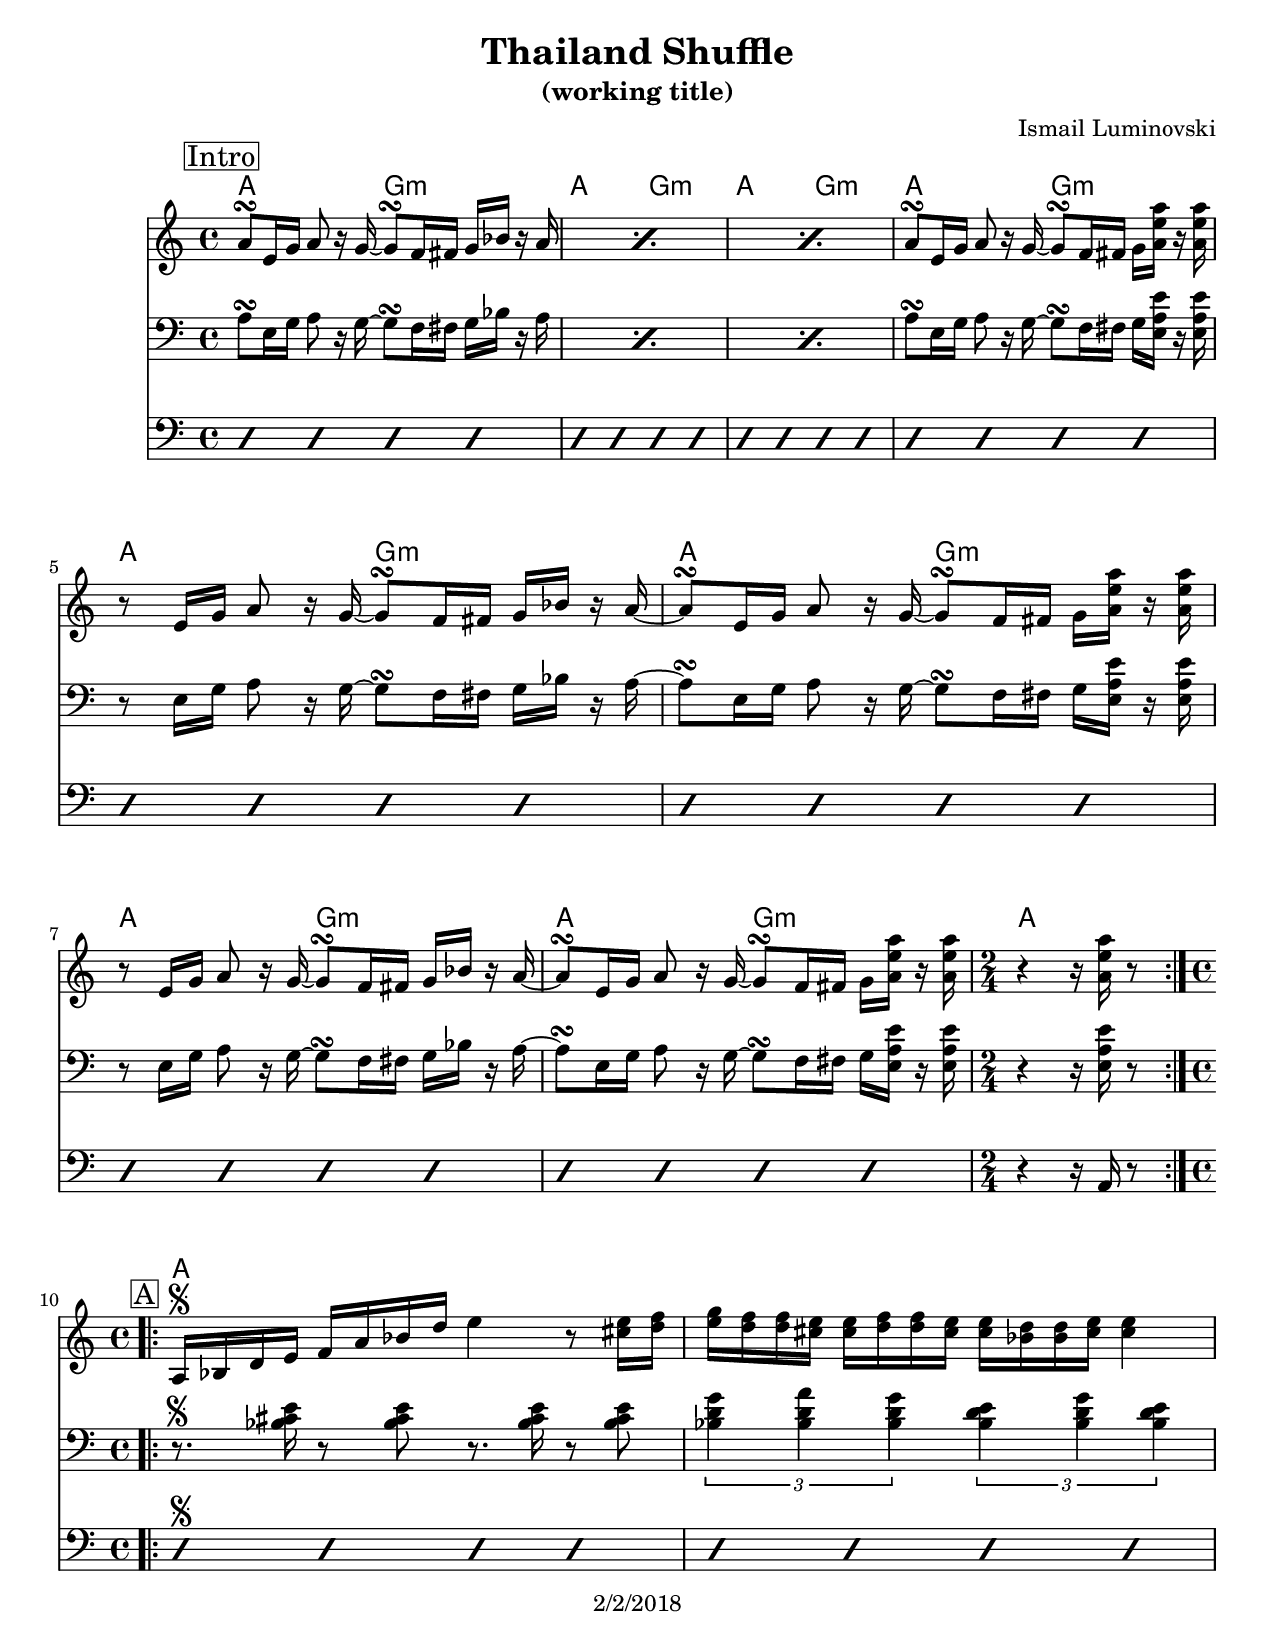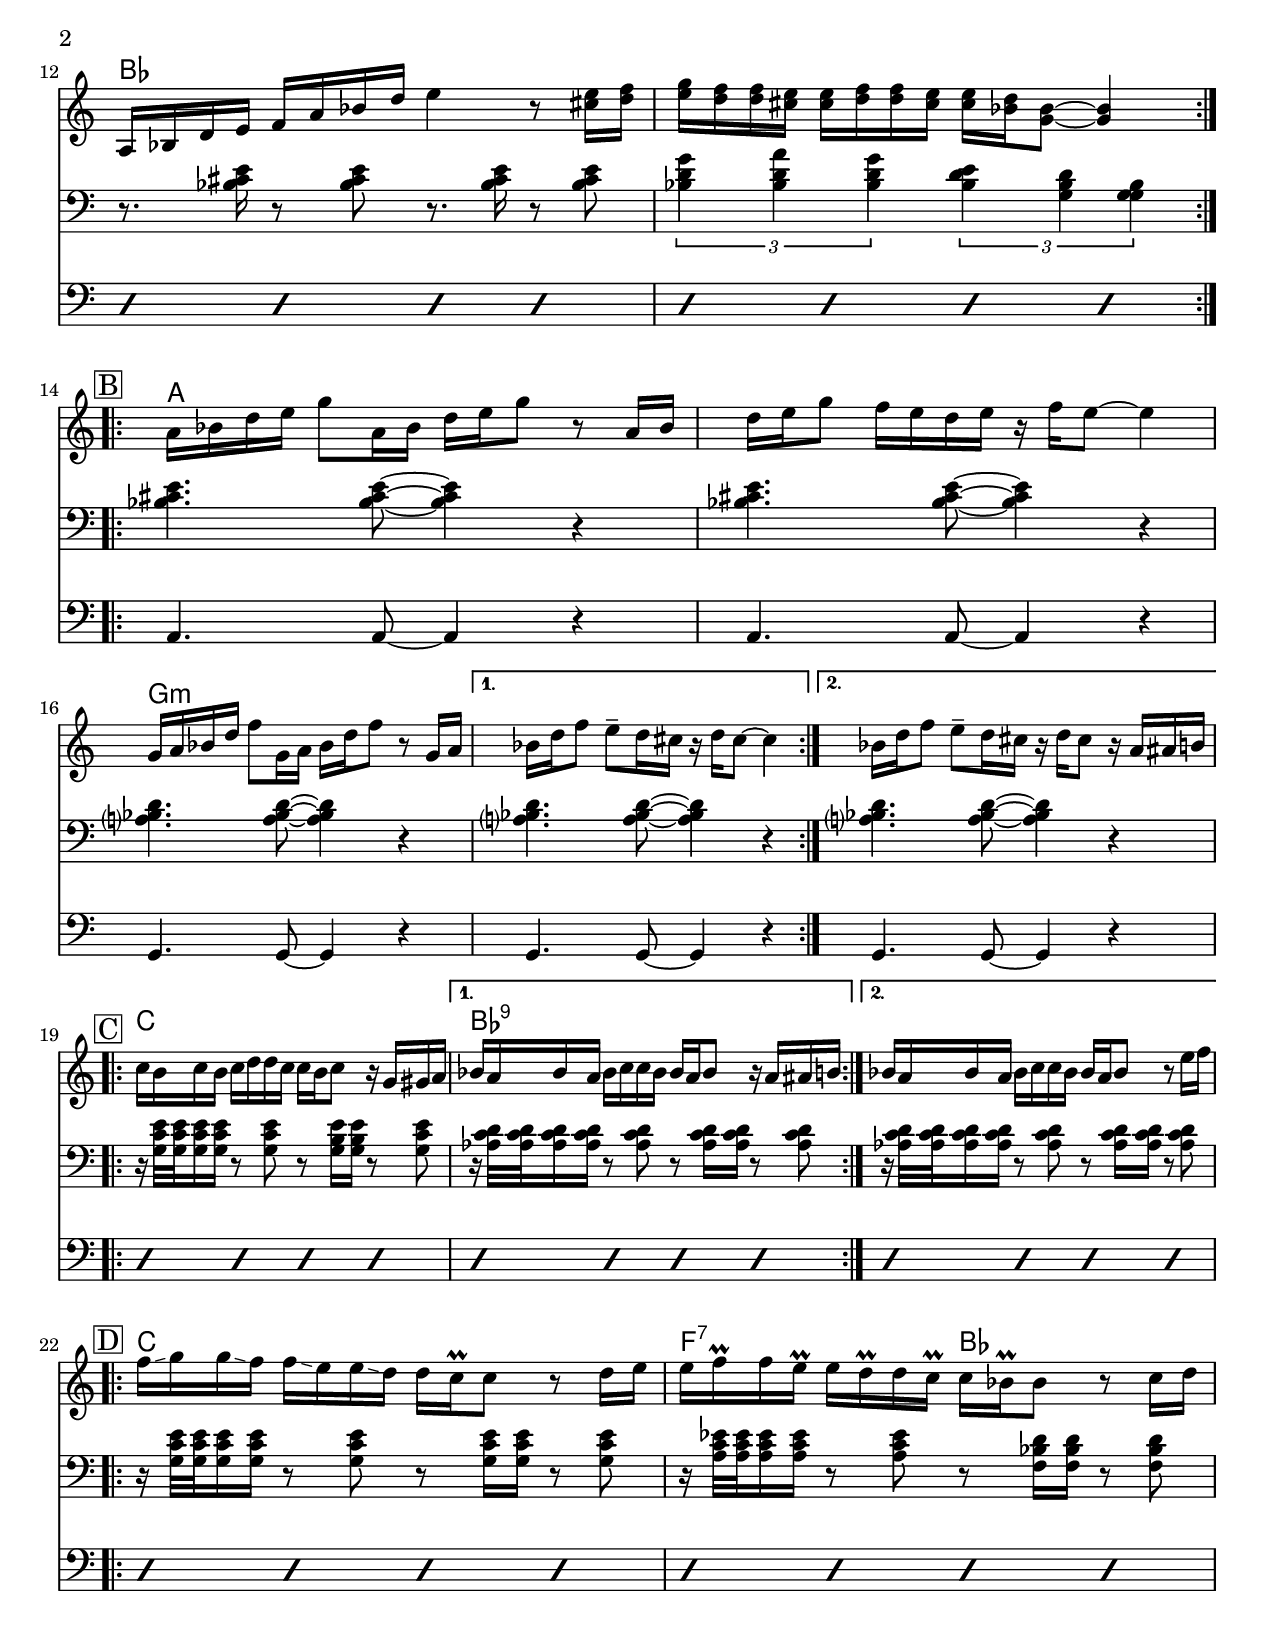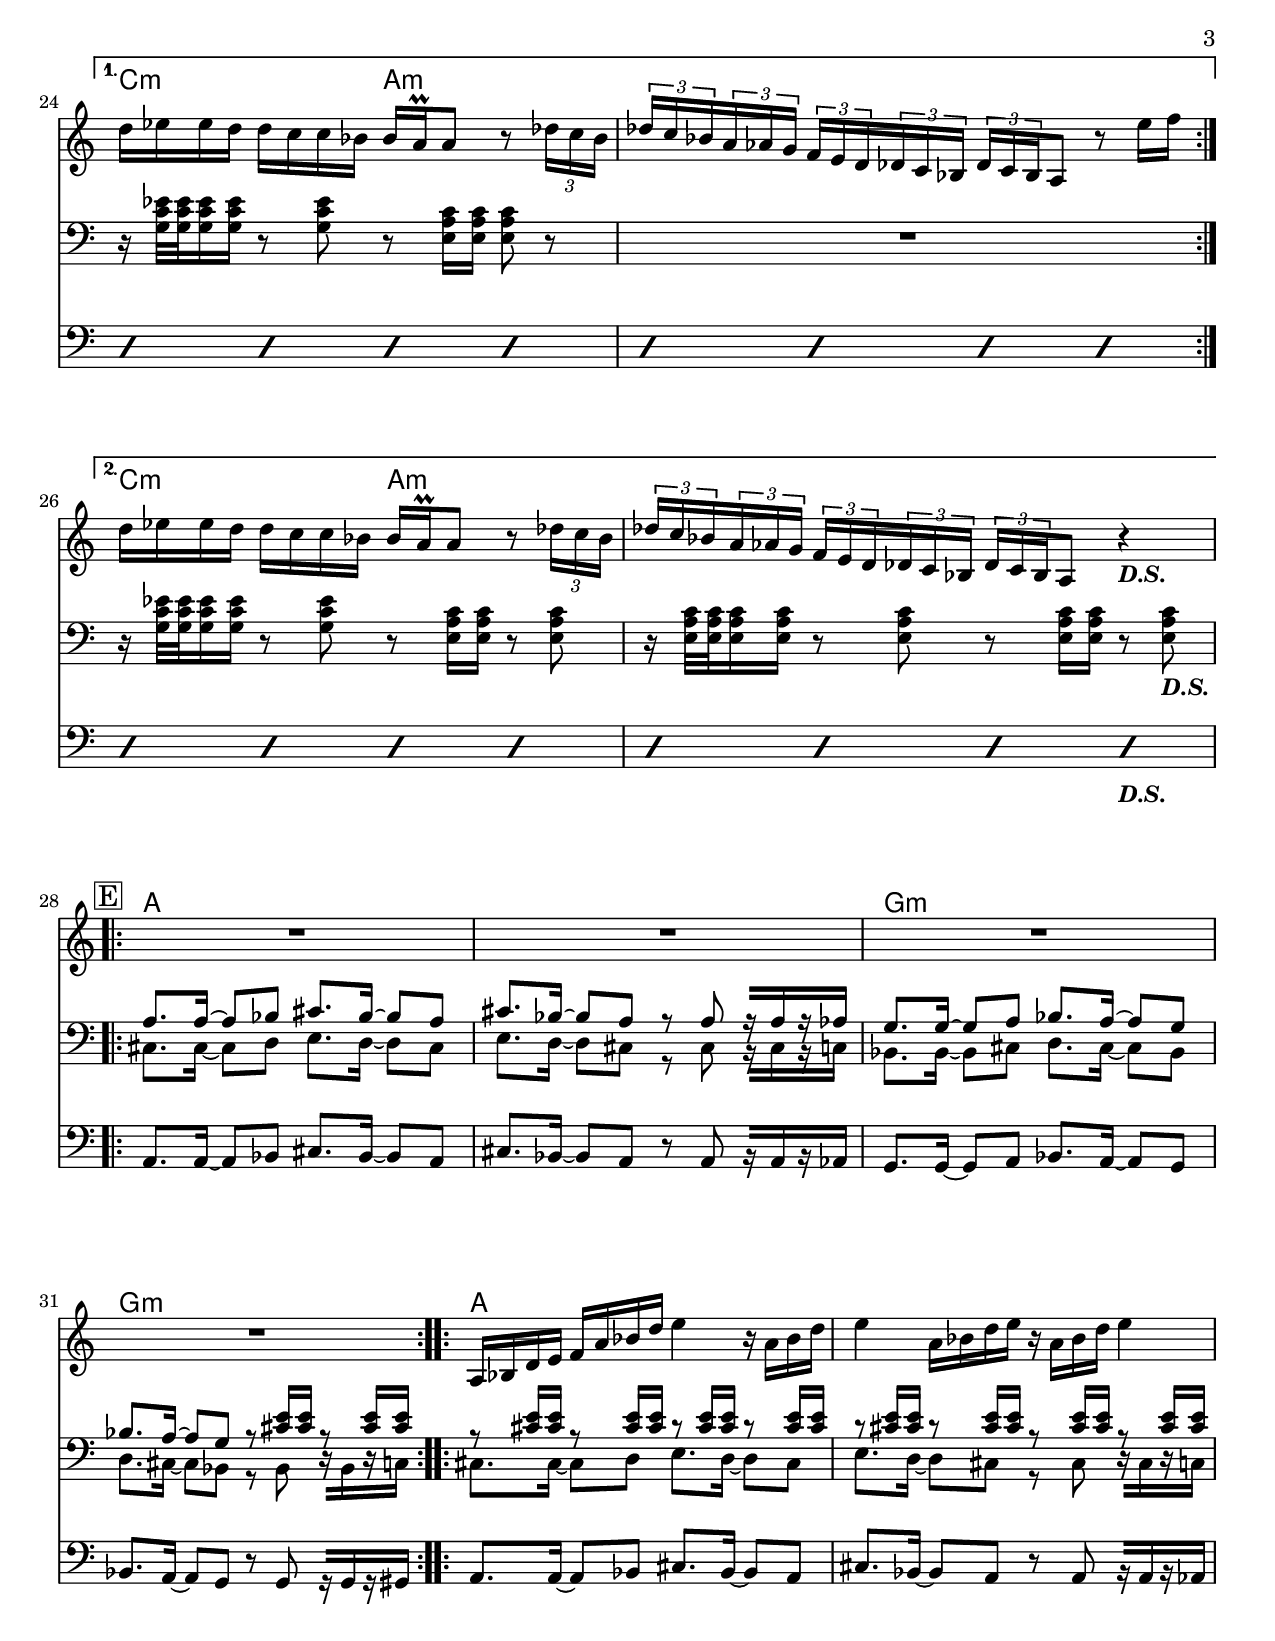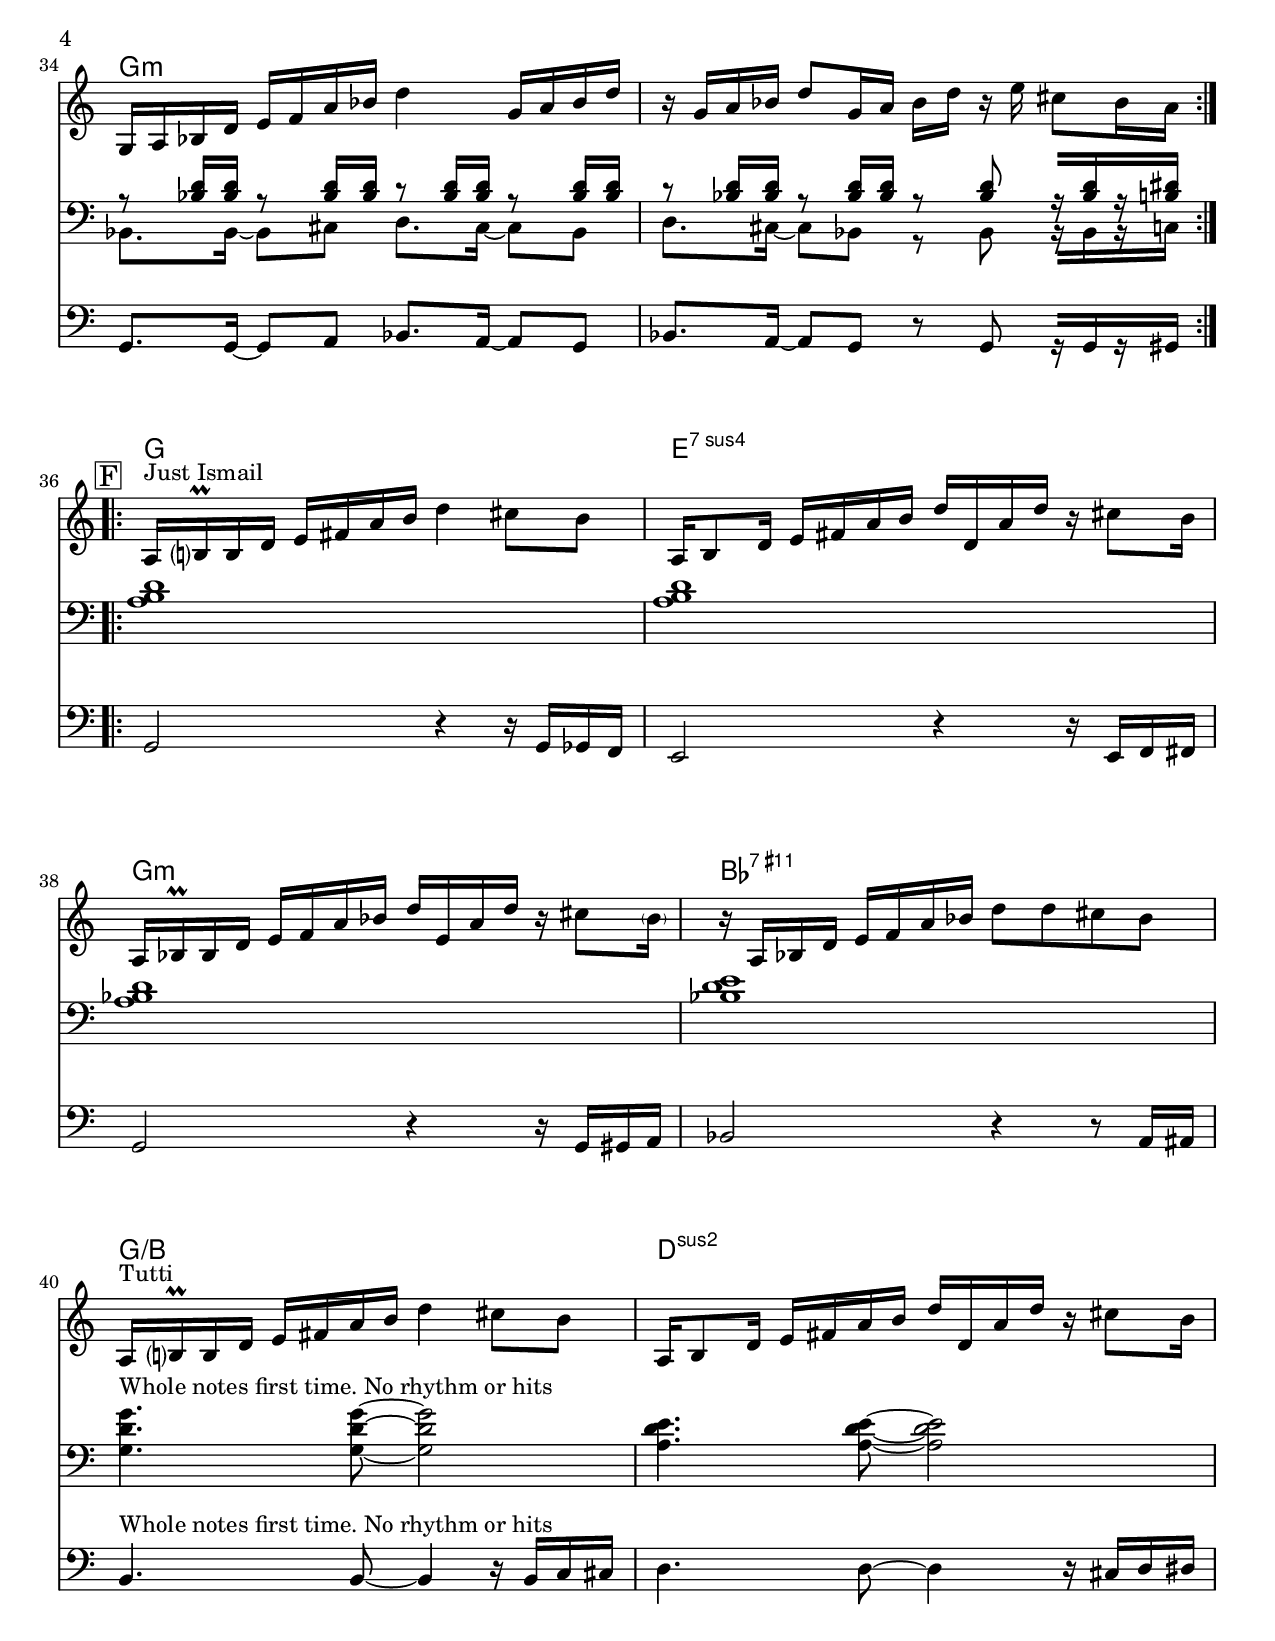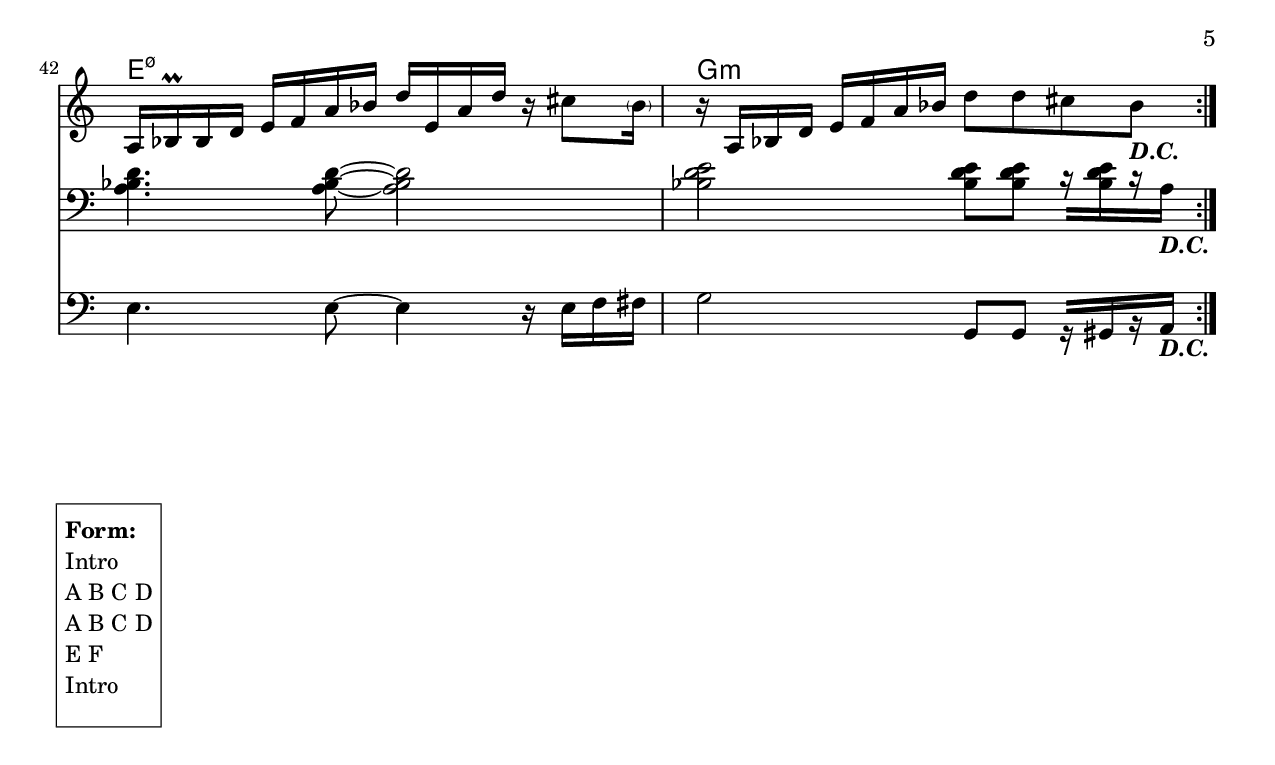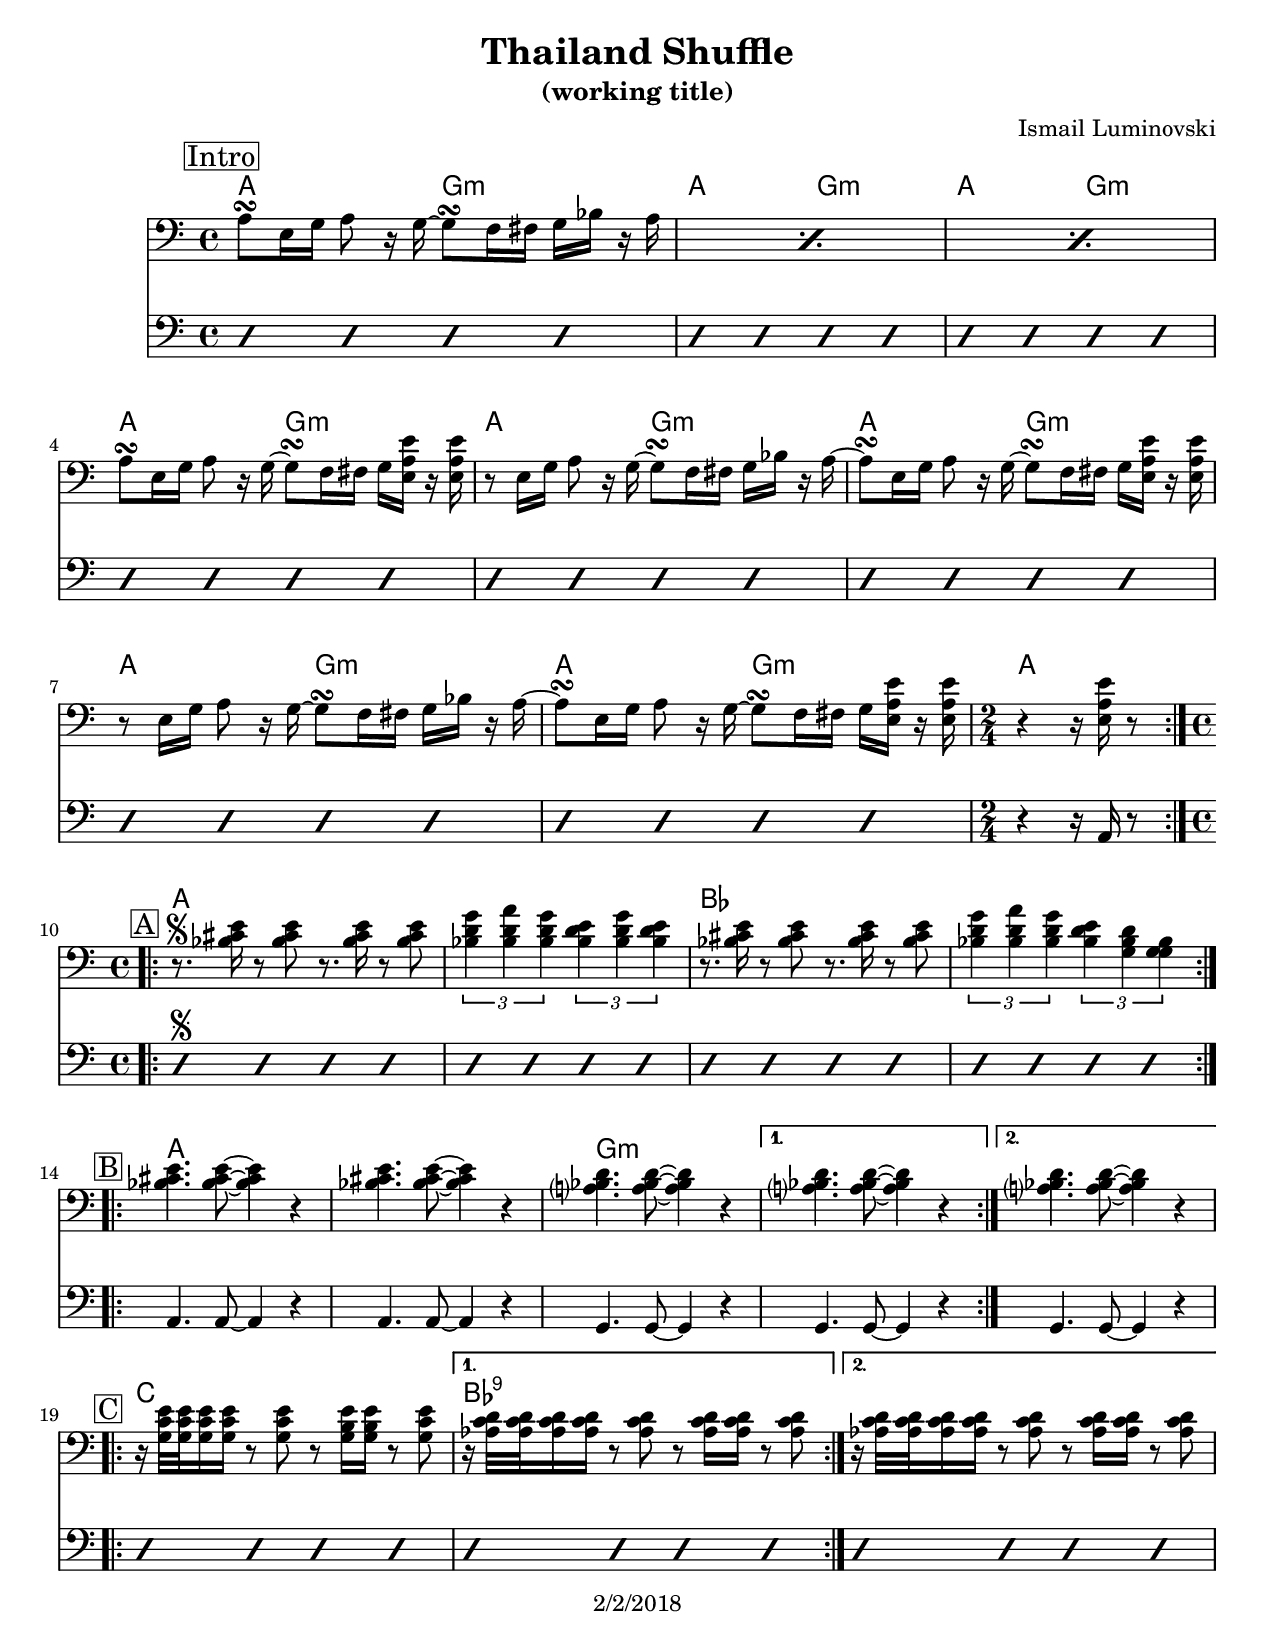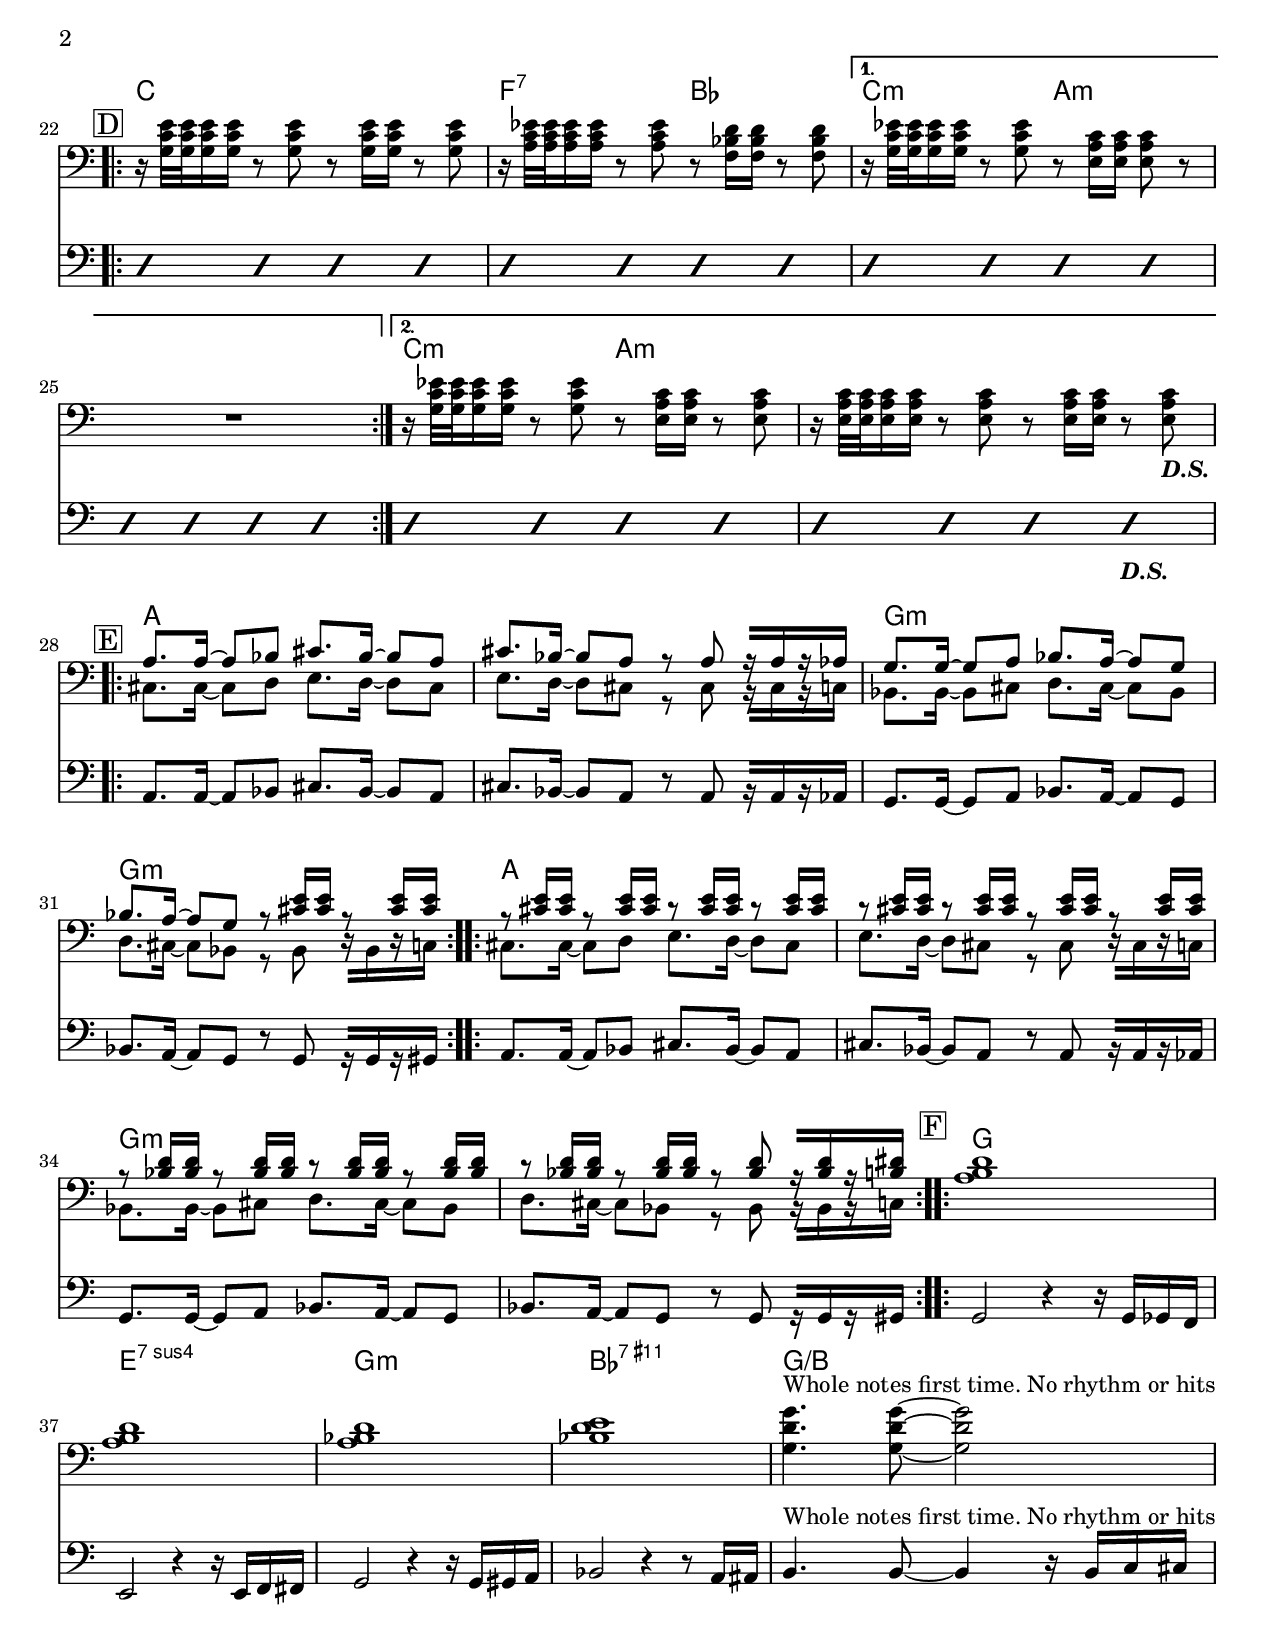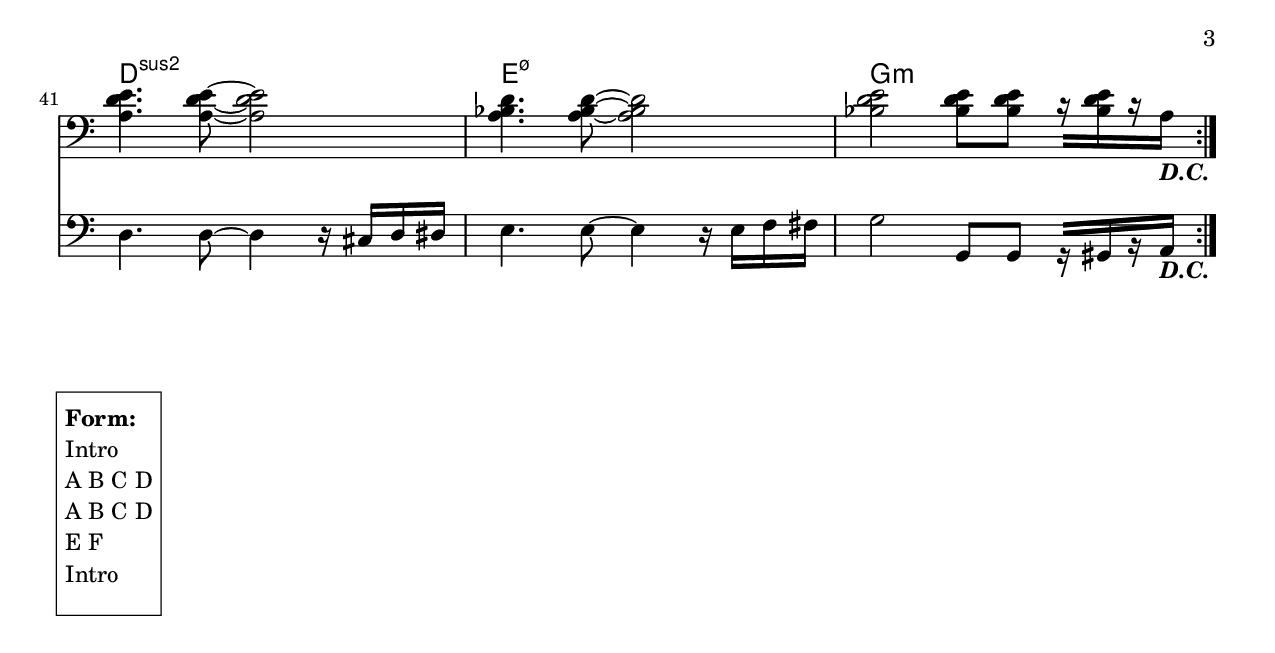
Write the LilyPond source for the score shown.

\version "2.18.2"

\header {
	title = "Thailand Shuffle"
	subtitle = "(working title)"
	composer = "Ismail Luminovski"
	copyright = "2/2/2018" %date of latest edits
}
\paper {
  #(set-paper-size "letter")
  }


slash = {
	\override NoteHead #'style = #'slash
	\override Stem #'transparent = ##t
}

noslash = {
	\revert NoteHead #'style
	\revert Stem #'transparent
}

the_form = %Form
	\markup { \box \column {
	\line { " " }
	\line { \bold " Form: " }
	\line { " Intro " }
	\line { " A B C D " }
	\line { " A B C D " }
	\line { " E F " }
	\line { " Intro " }
	\line { " " }
	}}

test = { \relative c' { \tempo 4 = 80 \set Score.markFormatter = #format-mark-box-letters
	\repeat volta 2 {
	}
}
}

%{ ornament conventions, a/o 10/2017
%	\prall		regular up ornament, metric
%	\lineprall	quick, nonmetric up ornament	(was \mordent)
%	\mordent		regular down ornament, nonmetric	(was \upbow)
%	\prallprall	consecutive up ornaments, metric
% \trill		trill
%	\turn		turn of some sort
%}

melody = { \relative c'' { \set Score.markFormatter = #format-mark-box-letters

	\mark \markup { \box "Intro" }
	\repeat volta 2 {
		\repeat percent 3 {
			a8\turn e16 g a8 r16 g~ g8\turn f16 fis g bes r a~ |
		}
		a8\turn e16 g a8 r16 g~ g8\turn f16 fis g <a e' a> r <a e' a>\bendAfter #-8 | \break
		r8 e16 g a8 r16 g~ g8\turn f16 fis g bes r a~ |
		a8\turn e16 g a8 r16 g~ g8\turn f16 fis g <a e' a> r <a e' a>\bendAfter #-8 |
		r8 e16 g a8 r16 g~ g8\turn f16 fis g bes r a~ |
		a8\turn e16 g a8 r16 g~ g8\turn f16 fis g <a e' a> r <a e' a>\bendAfter #-8 |
		\time 2/4 r4 r16 <a e' a> r8 | \time 4/4
	} \break

	\mark \markup { \box "A" }
	\repeat volta 2 {
		a,16\segno bes d e f a bes d e4 r8 <cis e>16 <d f> |
		<e g> <d f> <d f> <cis e> <cis e> <d f> <d f> <cis e> <cis e> <bes d> <bes d> <cis e> <cis e>4 |
		a,16 bes d e f a bes d e4 r8 <cis e>16 <d f> |
		<e g> <d f> <d f> <cis e> <cis e> <d f> <d f> <cis e> <cis e> <bes d> <g bes>8~ <g bes>4 |
	} \break

	\mark \markup { \box "B" }
	\repeat volta 2 {
		a16 bes d e g8 a,16 bes d e g8 r a,16 bes |
		d16 e g8 f16 e d e r f e8~ e4 |
		g,16 a bes d f8 g,16 a bes d f8 r g,16 a |
	} 
	\alternative {
		{ bes d f8 e-- d16 cis r d cis8~ cis4 | }
		{ bes16 d f8 e-- d16 cis r d cis8 r16 a ais b | }
	} \break

	\mark \markup { \box "C" }
	\repeat volta 2 {
		c b c b c d d c c b c8 r16 g gis a |
	}
	\alternative {
		{ bes a bes a bes c c bes bes a bes8 r16 a ais b | }
		{ bes a bes a bes c c bes bes a bes8 r8 e16 f | }
	} \break

	\mark \markup { \box "D" }
	\repeat volta 2 {
		f \glissando g g \glissando f f \glissando e e \glissando d d c\prall c8 r d16 e |
		e f\prall f e\prall e d\prall d c\prall c bes\prall bes8 r c16 d |
		}
		\alternative {
			{ d ees ees d d c c bes bes a\prall a8 r8 \times 2/3 { des16 c bes }|
			\times 2/3 { des c bes } \times 2/3 { a aes g } 
			\times 2/3 { f e d  } \times 2/3 { des c bes } \times 2/3 { des c bes } a8 r8 e''16 f | }
			{ d ees ees d d c c bes bes a\prall a8 r8 \times 2/3 { des16 c bes }|
			\times 2/3 { des c bes } \times 2/3 { a aes g } 
			\times 2/3 { f e d  } \times 2/3 { des c bes } \times 2/3 { des c bes } a8 r4_\markup {\italic  \bold "D.S. "} | }

	} \break

	\mark \markup { \box "E" }
	\repeat volta 2 {
		R1 | R1 | R1 | R1 |
	}
	\repeat volta 2 {
		a16 bes d e f a bes d e4 r16 a, bes d | e4 a,16 bes d e r a, bes d e4 |
		g,,16 a bes d e f a bes d4 g,16 a bes d | r16 g, a bes d8 g,16 a bes d r e cis8 bes16 a | 
	}
	 \break
		
	\mark \markup { \box "F" }
	\repeat volta 2  {
		a,16^\markup {"Just Ismail"} b?\prall b d e fis a b d4 cis8 b | a,16[ b8 d16] e fis a b d d, a' d r cis8 b16 |
		a,16 bes\prall bes d e f a bes d e, a d r cis8 \parenthesize bes16 | r a, bes d e f a bes d8 d cis bes | \break
		a,16^\markup {"Tutti"} b?\prall b d e fis a b d4 cis8 b | a,16[ b8 d16] e fis a b d d, a' d r cis8 b16 |
		a,16 bes\prall bes d e f a bes d e, a d r cis8 \parenthesize bes16 | r a, bes d e f a bes d8 d cis bes_\markup {\italic  \bold "D.C. "} | \break
	}
}
}

midbrass = { \relative c' { \set Score.markFormatter = #format-mark-box-letters
	
	\mark \markup { \box "Intro" }
	\repeat volta 2 {
		\repeat percent 3 {
			a8\turn e16 g a8 r16 g~ g8\turn f16 fis g bes r a~ |
		}
		a8\turn e16 g a8 r16 g~ g8\turn f16 fis g <e a e'> r <e a e'>\bendAfter #-8 |
		r8 e16 g a8 r16 g~ g8\turn f16 fis g bes r a~ |
		a8\turn e16 g a8 r16 g~ g8\turn f16 fis g <e a e'> r <e a e'>\bendAfter #-8 |
		r8 e16 g a8 r16 g~ g8\turn f16 fis g bes r a~ |
		a8\turn e16 g a8 r16 g~ g8\turn f16 fis g <e a e'> r <e a e'>\bendAfter #-8 |
		\time 2/4 r4 r16 <e a e'> r8 | \time 4/4
	}

	\mark \markup { \box "A" }
	\repeat volta 2 {
		r8.\segno <bes' cis e>16 r8 <bes cis e> r8. <bes cis e>16 r8 <bes cis e> 
		\times 2/3 { <bes d g>4 <bes d a'> <bes d g> } \times 2/3 { <bes d e>4 <bes d g> <bes d e> }
		r8. <bes cis e>16 r8 <bes cis e> r8. <bes cis e>16 r8 <bes cis e> 
		\times 2/3 { <bes d g>4 <bes d a'> <bes d g> } \times 2/3 { <bes d e>4 <g bes d> <g g bes> }
	} \break

	\mark \markup { \box "B" }
	\repeat volta 2 {
		<bes cis e>4. <bes cis e>8~ <bes cis e>4 r |
		<bes cis e>4. <bes cis e>8~ <bes cis e>4 r |
		<a? bes d>4. <a bes d>8~ <a bes d>4 r |
	}
	\alternative {
		{ <a? bes d>4. <a bes d>8~ <a bes d>4 r | }
		{ <a? bes d>4. <a bes d>8~ <a bes d>4 r | }
	} \break

	\mark \markup { \box "C" }
	\repeat volta 2 {
		r16 <g c e>32 <g c e> <g c e>16 <g c e> r8 <g c e> r <g b e>16 <g b e> r8 <g c e> |  
	}
	\alternative {
		{ r16 <aes c d>32 <aes c d> <aes c d>16 <aes c d> r8 <aes c d> r <aes c d>16 <aes c d> r8 <aes c d> | }
		{ r16 <aes c d>32 <aes c d> <aes c d>16 <aes c d> r8 <aes c d> r <aes c d>16 <aes c d> r8 <aes c d> | }
	} \break

	\mark \markup { \box "D" }
	\repeat volta 2 {
		r16 <g c e>32 <g c e> <g c e>16 <g c e> r8 <g c e> r <g c e>16 <g c e> r8 <g c e> |  
		r16 <a c ees>32 <a c ees> <a c ees>16 <a c ees> r8 <a c ees> r <f bes d>16 <f bes d> r8 <f bes d> |  
		}
		\alternative {
			{ r16 <g c ees>32 <g c ees> <g c ees>16 <g c ees> r8 <g c ees> r <e a c>16 <e a c> <e a c>8 r | 
			R1 | }
			{ r16 <g c ees>32 <g c ees> <g c ees>16 <g c ees> r8 <g c ees> r <e a c>16 <e a c> r8 <e a c>8 | 
			r16 <e a c>32 <e a c> <e a c>16 <e a c> r8 <e a c> r <e a c>16 <e a c> r8 <e a c>8_\markup {\italic  \bold "D.S. "} | }
	} \break

	\mark \markup { \box "E" }
	\repeat volta 2 {
	<< 
		{
		a8. a16~ a8 bes cis8. bes16~ bes8 a |
		cis8. bes16~ bes8 a r a r16 [a r aes] |
		g8. g16~ g8 a bes8. a16~ a8 g |
		bes8. a16~ a8 g r <cis e>16 <cis e> r8 <cis e>16 <cis e> |
		}
		\\
		{
		cis,8. cis16~ cis8 d e8. d16~ d8 cis |
		e8. d16~ d8 cis r cis r16 [cis r c] |
		bes8. bes16~ bes8 cis d8. cis16~ cis8 bes |
		d8. cis16~ cis8 bes r bes r16 [bes r c] |
		}
	>>
	}
	\repeat volta 2 {
	<< 
		{
		r8 <cis' e>16 <cis e> r8 <cis e>16 <cis e> r8 <cis e>16 <cis e> r8 <cis e>16 <cis e> |
		r8 <cis e>16 <cis e> r8 <cis e>16 <cis e> r8 <cis e>16 <cis e> r8 <cis e>16 <cis e> |
		r8 <bes d>16 <bes d> r8 <bes d>16 <bes d> r8 <bes d>16 <bes d> r8 <bes d>16 <bes d> |
		r8 <bes d>16 <bes d> r8 <bes d>16 <bes d> r8 <bes d> r16 [<bes d> r <b dis>] |
		}
		\\
		{
		cis,8. cis16~ cis8 d e8. d16~ d8 cis |
		e8. d16~ d8 cis r cis r16 [cis r c] |
		bes8. bes16~ bes8 cis d8. cis16~ cis8 bes |
		d8. cis16~ cis8 bes r bes r16 [bes r c] |
		}
	>>
	}
%		<cis a'>8. <cis a'>16~ <cis a'>8 <d bes'> <e cis'>8. <d bes'>16~ <d bes'>8 <cis a'>% |
%		<e cis'>8. <d bes'>16~ <d bes'>8 <cis a'> r <cis a'> r16 [<cis a'> r <c aes'>] |
%		<bes g'>8. <bes g'>16~ <bes g'>8 <cis a'> <d bes'>8. <cis a'>16~ <cis a'>8 <bes g'> |
%		<d bes'>8. <cis a'>16~ <cis a'>8 <bes g'> r <bes g'> r16 [<bes g'> r <c gis'>] |

	
		
	\mark \markup { \box "F" }
	\repeat volta 2 {
		<a' b d>1 | <a b d> | <a bes d> | <bes d e> |
		<g d' g>4.^\markup {"Whole notes first time. No rhythm or hits"} <g d' g>8~ <g d' g>2 |
		<a d e>4. <a d e>8~ <a d e>2 |
		<a bes d>4. <a bes d>8~ <a bes d>2 |
		<bes d e>2 <bes d e>8 <bes d e> r16 [<bes d e> r a~]_\markup {\italic  \bold "D.C. "} | 

	}

}
}

sous = { \relative c { \set Score.markFormatter = #format-mark-box-letters

	\mark \markup { \box "Intro" }
	\repeat volta 2 {
		\slash { d4 d d d | d d d d | d d d d | d d d d | 
		d4 d d d | d d d d | d d d d | d d d d | } \noslash
		\time 2/4 r4 r16 a r8 | \time 4/4
	}

	\mark \markup { \box "A" }
	\repeat volta 2 {
		\slash { d4\segno d d d | d d d d | d d d d | d d d d | }
		\noslash
	} \break

	\mark \markup { \box "B" }
	\repeat volta 2 {
	a4. a8~ a4 r | a4. a8~ a4 r |
	g4. g8~ g4 r |
	} 
	\alternative {
		{ g4. g8~ g4 r | }
		{ g4. g8~ g4 r | }
	} \break

	\mark \markup { \box "C" }
	\repeat volta 2 {
		\slash { d'4 d d d | }
	} 
	\alternative {
		{ \slash { d4 d d d | } }
		{ \slash { d4 d d d | } }
	} \break

	\mark \markup { \box "D" }
	\repeat volta 2 {
		\slash { d4 d d d | d d d d | }
	} 
	\alternative {
		{ \slash { d4 d d d | d d d d | } }
		{ \slash { d4 d d d | d d d d_\markup {\italic  \bold "D.S. "} | } } 
	} \break

	\mark \markup { \box "E" }
	\repeat volta 2 {
		\noslash a8. a16~ a8 bes cis8. bes16~ bes8 a |
		cis8. bes16~ bes8 a r a r16 [a r aes] |
		g8. g16~ g8 a bes8. a16~ a8 g |
		bes8. a16~ a8 g r g r16 [g r gis] |
	}
	\repeat volta 2 {
		\noslash a8. a16~ a8 bes cis8. bes16~ bes8 a |
		cis8. bes16~ bes8 a r a r16 [a r aes] |
		g8. g16~ g8 a bes8. a16~ a8 g |
		bes8. a16~ a8 g r g r16 [g r gis] |
	}
		
	\mark \markup { \box "F" }
	\repeat volta 2 {
		g2 r4 r16 g ges f | e2 r4 r16 e f fis |
		g2 r4 r16 g gis a | bes2 r4 r8 a16 ais |

		b4.^\markup {"Whole notes first time. No rhythm or hits"} b8~ b4 r16 b c cis | d4. d8~ d4 r16 cis d dis |
		e4. e8~ e4 r16 e f fis | g2 g,8 g r16 [gis r a]_\markup {\italic  \bold "D.C. "} |
	}

}
}


changes = { \chordmode {

% Intro
a2 g:min | a2 g:min | a2 g:min | a2 g:min |
a2 g:min | a2 g:min | a2 g:min | a2 g:min | a2

% A
a1 | a1 | bes1 | bes1 | 

% B
a1 | a1 |
g:min | g:min | g:min | 

% C
c1 | bes:9 | bes:9 |

% D
c1 | f2:7 bes | c:min a:min | s1 |
c2:min a:min | a1:min |

% E
a1 | a1 |
g:min | g:min | 

a1 | a1 |
g:min | g:min | 

% F
g1 | e:7sus4 | g:min | bes:11+ |

g/b | d:sus2 | e:min7.5- | g:min | 

}
}


\book {
	\score {
	  <<
	    \new ChordNames {
		\set chordChanges = ##t
		\changes
	    }
	    \new Staff { \clef treble
		\melody
	    }
	    \new Staff { \clef bass
		\midbrass
	    }
	    \new Staff { \clef bass
		\sous
	    }
	  >>
	}
	\the_form
}
\book {
	\bookOutputSuffix "midbrass"
	\score {
	  <<
	    \new ChordNames {
		\set chordChanges = ##t
		\changes
	    }
	    \new Staff { \clef bass
		\midbrass
	    }
	    \new Staff { \clef bass
		\sous
	    }
	  >>
	}
	\the_form
}
%{
\book {
	\score {
	  <<
		\new Staff {
		  \set Staff.midiInstrument = #"trumpet" \unfoldRepeats
			\lead
		}
		\new Staff {
		  \set Staff.midiInstrument = #"trumpet" \unfoldRepeats
			\midbrass
		}
	  >>
		\midi { }
	}
}
\book {
	\score {
	  <<
		\new Staff {
		  \set Staff.midiInstrument = #"trumpet" \unfoldRepeats
			\test
		}
	  >>
		\midi { }
	}
}
%}
